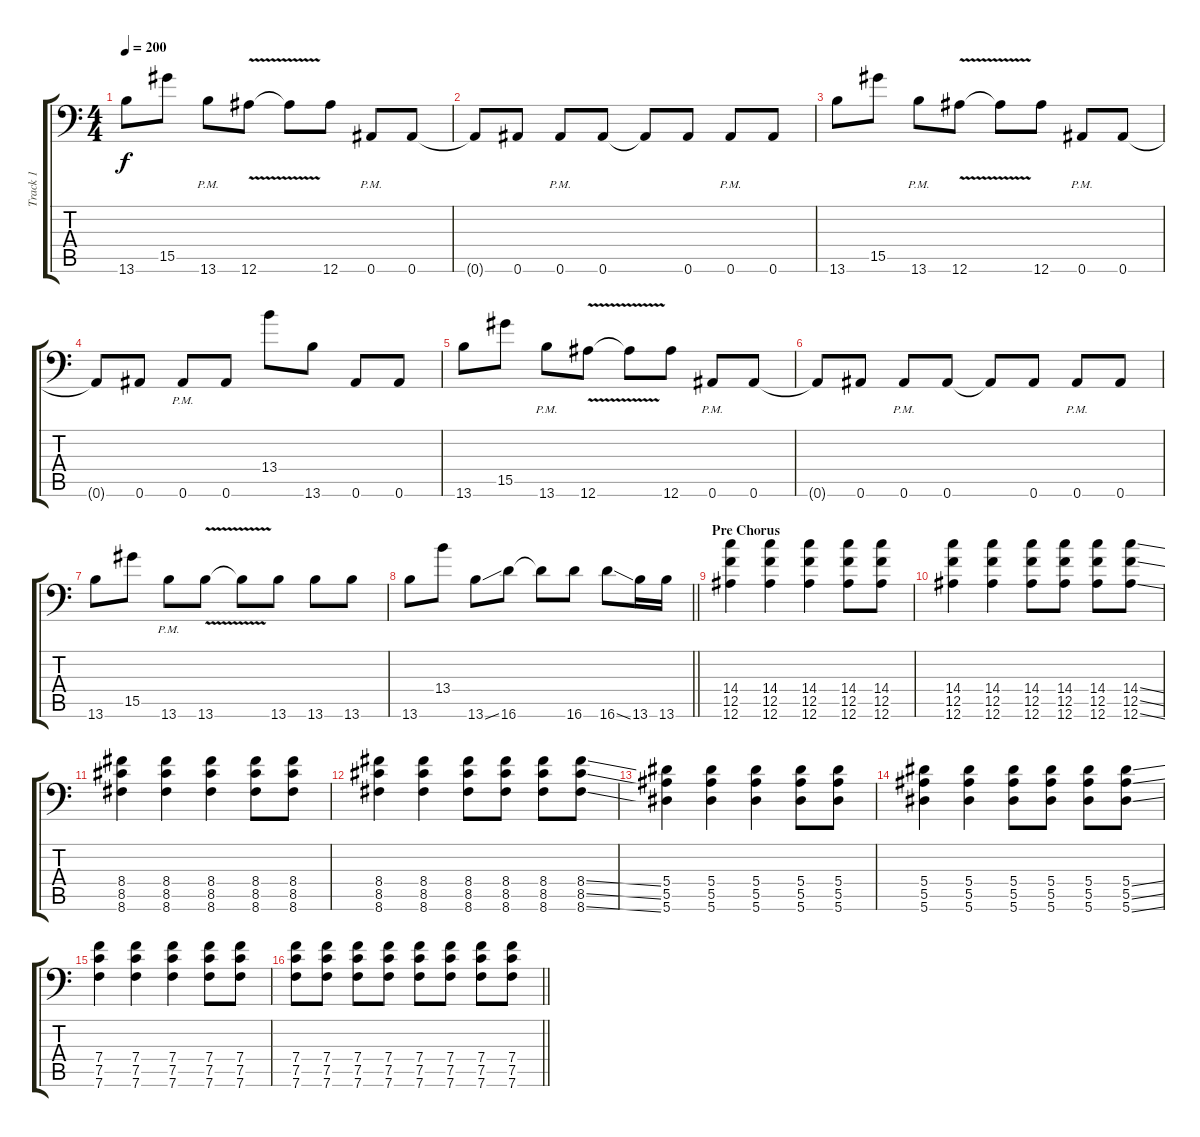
\track ("Track 1" "Track 1") {instrument distortionguitar}
\staff {score tabs}
\tuning (C4 G3 Eb3 Bb2 F2 Bb1) {hide}
\ts (4 4)
\tempo 200
\clef f4
\ks c
13.6.8{dy f} 15.5.8 13.6{pm}.8 12.6{v}.8 12.6{t}.8 12.6.8 0.6{pm}.8 0.6.8 |
0.6{t}.8 0.6.8 0.6{pm}.8 0.6.8 0.6{t}.8 0.6.8 0.6{pm}.8 0.6.8 |
13.6.8 15.5.8 13.6{pm}.8 12.6{v}.8 12.6{t}.8 12.6.8 0.6{pm}.8 0.6.8 |
0.6{t}.8 0.6.8 0.6{pm}.8 0.6.8 13.4.8 13.6.8 0.6.8 0.6.8 |
13.6.8 15.5.8 13.6{pm}.8 12.6{v}.8 12.6{t}.8 12.6.8 0.6{pm}.8 0.6.8 |
0.6{t}.8 0.6.8 0.6{pm}.8 0.6.8 0.6{t}.8 0.6.8 0.6{pm}.8 0.6.8 |
13.6.8 15.5.8 13.6{pm}.8 13.6{v}.8 13.6{t}.8 13.6.8 13.6.8 13.6.8 |
\barLineRight lightlight
13.6.8 13.4.8 13.6{ss}.8 16.6.8 16.6{t}.8 16.6.8 16.6{ss}.8 13.6.16 13.6.16 |
\section ("" "Pre Chorus")
(14.4 12.5 12.6).4 (14.4 12.5 12.6).4 (14.4 12.5 12.6).4 (14.4 12.5 12.6).8 (14.4 12.5 12.6).8 |
(14.4 12.5 12.6).4 (14.4 12.5 12.6).4 (14.4 12.5 12.6).8 (14.4 12.5 12.6).8 (14.4 12.5 12.6).8 (14.4{ss} 12.5{ss} 12.6{ss}).8 |
(8.4 8.5 8.6).4 (8.4 8.5 8.6).4 (8.4 8.5 8.6).4 (8.4 8.5 8.6).8 (8.4 8.5 8.6).8 |
(8.4 8.5 8.6).4 (8.4 8.5 8.6).4 (8.4 8.5 8.6).8 (8.4 8.5 8.6).8 (8.4 8.5 8.6).8 (8.4{ss} 8.5{ss} 8.6{ss}).8 |
(5.4 5.5 5.6).4 (5.4 5.5 5.6).4 (5.4 5.5 5.6).4 (5.4 5.5 5.6).8 (5.4 5.5 5.6).8 |
(5.4 5.5 5.6).4 (5.4 5.5 5.6).4 (5.4 5.5 5.6).8 (5.4 5.5 5.6).8 (5.4 5.5 5.6).8 (5.4{ss} 5.5{ss} 5.6{ss}).8 |
(7.4 7.5 7.6).4 (7.4 7.5 7.6).4 (7.4 7.5 7.6).4 (7.4 7.5 7.6).8 (7.4 7.5 7.6).8 |
\barLineRight lightlight
(7.4 7.5 7.6).8 (7.4 7.5 7.6).8 (7.4 7.5 7.6).8 (7.4 7.5 7.6).8 (7.4 7.5 7.6).8 (7.4 7.5 7.6).8 (7.4 7.5 7.6).8 (7.4 7.5 7.6).8
